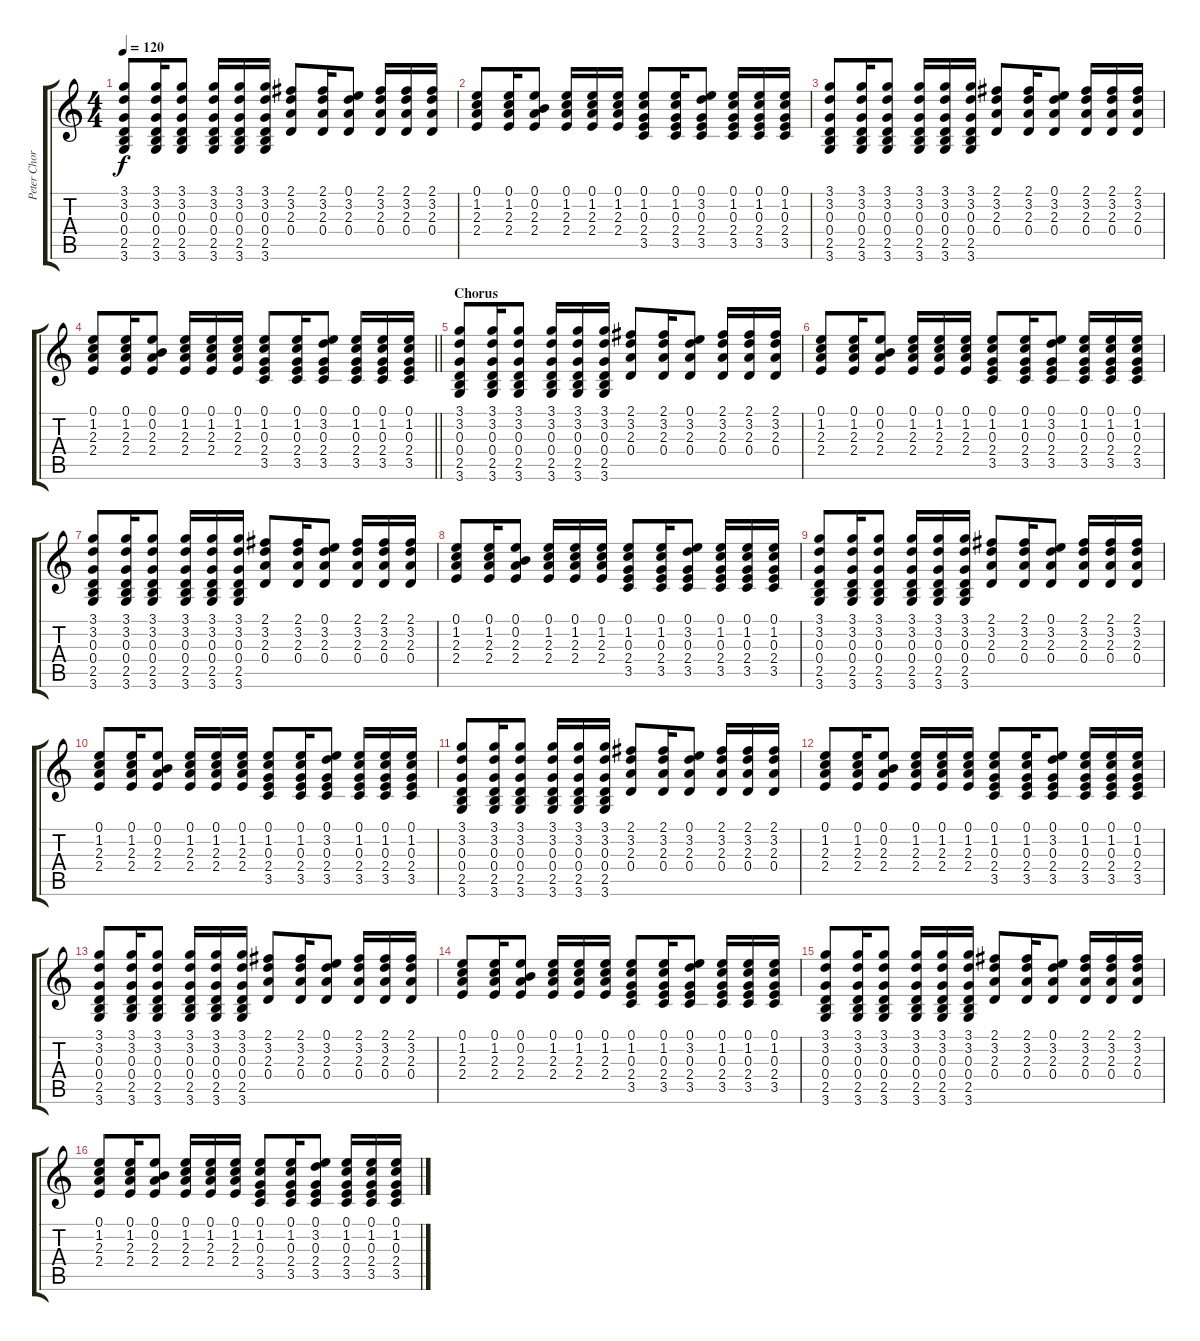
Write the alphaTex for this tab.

\track ("Peter Chorus Effektguitar" "Peter Chor") {instrument electricguitarjazz}
\staff {score tabs}
\tuning (E4 B3 G3 D3 A2 E2) {hide}
\ts (4 4)
\tempo 120
\clef g2
\ks c
(3.1 3.2 0.3 0.4 2.5 3.6).8{dy f} (3.1 3.2 0.3 0.4 2.5 3.6).16 (3.1 3.2 0.3 0.4 2.5 3.6).8 (3.1 3.2 0.3 0.4 2.5 3.6).16 (3.1 3.2 0.3 0.4 2.5 3.6).16 (3.1 3.2 0.3 0.4 2.5 3.6).16 (2.1 3.2 2.3 0.4).8 (2.1 3.2 2.3 0.4).16 (0.1 3.2 2.3 0.4).8 (2.1 3.2 2.3 0.4).16 (2.1 3.2 2.3 0.4).16 (2.1 3.2 2.3 0.4).16 |
(0.1 1.2 2.3 2.4).8 (0.1 1.2 2.3 2.4).16 (0.1 0.2 2.3 2.4).8 (0.1 1.2 2.3 2.4).16 (0.1 1.2 2.3 2.4).16 (0.1 1.2 2.3 2.4).16 (0.1 1.2 0.3 2.4 3.5).8 (0.1 1.2 0.3 2.4 3.5).16 (0.1 3.2 0.3 2.4 3.5).8 (0.1 1.2 0.3 2.4 3.5).16 (0.1 1.2 0.3 2.4 3.5).16 (0.1 1.2 0.3 2.4 3.5).16 |
(3.1 3.2 0.3 0.4 2.5 3.6).8 (3.1 3.2 0.3 0.4 2.5 3.6).16 (3.1 3.2 0.3 0.4 2.5 3.6).8 (3.1 3.2 0.3 0.4 2.5 3.6).16 (3.1 3.2 0.3 0.4 2.5 3.6).16 (3.1 3.2 0.3 0.4 2.5 3.6).16 (2.1 3.2 2.3 0.4).8 (2.1 3.2 2.3 0.4).16 (0.1 3.2 2.3 0.4).8 (2.1 3.2 2.3 0.4).16 (2.1 3.2 2.3 0.4).16 (2.1 3.2 2.3 0.4).16 |
\barLineRight lightlight
(0.1 1.2 2.3 2.4).8 (0.1 1.2 2.3 2.4).16 (0.1 0.2 2.3 2.4).8 (0.1 1.2 2.3 2.4).16 (0.1 1.2 2.3 2.4).16 (0.1 1.2 2.3 2.4).16 (0.1 1.2 0.3 2.4 3.5).8 (0.1 1.2 0.3 2.4 3.5).16 (0.1 3.2 0.3 2.4 3.5).8 (0.1 1.2 0.3 2.4 3.5).16 (0.1 1.2 0.3 2.4 3.5).16 (0.1 1.2 0.3 2.4 3.5).16 |
\section ("" "Chorus")
(3.1 3.2 0.3 0.4 2.5 3.6).8 (3.1 3.2 0.3 0.4 2.5 3.6).16 (3.1 3.2 0.3 0.4 2.5 3.6).8 (3.1 3.2 0.3 0.4 2.5 3.6).16 (3.1 3.2 0.3 0.4 2.5 3.6).16 (3.1 3.2 0.3 0.4 2.5 3.6).16 (2.1 3.2 2.3 0.4).8 (2.1 3.2 2.3 0.4).16 (0.1 3.2 2.3 0.4).8 (2.1 3.2 2.3 0.4).16 (2.1 3.2 2.3 0.4).16 (2.1 3.2 2.3 0.4).16 |
(0.1 1.2 2.3 2.4).8 (0.1 1.2 2.3 2.4).16 (0.1 0.2 2.3 2.4).8 (0.1 1.2 2.3 2.4).16 (0.1 1.2 2.3 2.4).16 (0.1 1.2 2.3 2.4).16 (0.1 1.2 0.3 2.4 3.5).8 (0.1 1.2 0.3 2.4 3.5).16 (0.1 3.2 0.3 2.4 3.5).8 (0.1 1.2 0.3 2.4 3.5).16 (0.1 1.2 0.3 2.4 3.5).16 (0.1 1.2 0.3 2.4 3.5).16 |
(3.1 3.2 0.3 0.4 2.5 3.6).8 (3.1 3.2 0.3 0.4 2.5 3.6).16 (3.1 3.2 0.3 0.4 2.5 3.6).8 (3.1 3.2 0.3 0.4 2.5 3.6).16 (3.1 3.2 0.3 0.4 2.5 3.6).16 (3.1 3.2 0.3 0.4 2.5 3.6).16 (2.1 3.2 2.3 0.4).8 (2.1 3.2 2.3 0.4).16 (0.1 3.2 2.3 0.4).8 (2.1 3.2 2.3 0.4).16 (2.1 3.2 2.3 0.4).16 (2.1 3.2 2.3 0.4).16 |
(0.1 1.2 2.3 2.4).8 (0.1 1.2 2.3 2.4).16 (0.1 0.2 2.3 2.4).8 (0.1 1.2 2.3 2.4).16 (0.1 1.2 2.3 2.4).16 (0.1 1.2 2.3 2.4).16 (0.1 1.2 0.3 2.4 3.5).8 (0.1 1.2 0.3 2.4 3.5).16 (0.1 3.2 0.3 2.4 3.5).8 (0.1 1.2 0.3 2.4 3.5).16 (0.1 1.2 0.3 2.4 3.5).16 (0.1 1.2 0.3 2.4 3.5).16 |
(3.1 3.2 0.3 0.4 2.5 3.6).8 (3.1 3.2 0.3 0.4 2.5 3.6).16 (3.1 3.2 0.3 0.4 2.5 3.6).8 (3.1 3.2 0.3 0.4 2.5 3.6).16 (3.1 3.2 0.3 0.4 2.5 3.6).16 (3.1 3.2 0.3 0.4 2.5 3.6).16 (2.1 3.2 2.3 0.4).8 (2.1 3.2 2.3 0.4).16 (0.1 3.2 2.3 0.4).8 (2.1 3.2 2.3 0.4).16 (2.1 3.2 2.3 0.4).16 (2.1 3.2 2.3 0.4).16 |
(0.1 1.2 2.3 2.4).8 (0.1 1.2 2.3 2.4).16 (0.1 0.2 2.3 2.4).8 (0.1 1.2 2.3 2.4).16 (0.1 1.2 2.3 2.4).16 (0.1 1.2 2.3 2.4).16 (0.1 1.2 0.3 2.4 3.5).8 (0.1 1.2 0.3 2.4 3.5).16 (0.1 3.2 0.3 2.4 3.5).8 (0.1 1.2 0.3 2.4 3.5).16 (0.1 1.2 0.3 2.4 3.5).16 (0.1 1.2 0.3 2.4 3.5).16 |
(3.1 3.2 0.3 0.4 2.5 3.6).8 (3.1 3.2 0.3 0.4 2.5 3.6).16 (3.1 3.2 0.3 0.4 2.5 3.6).8 (3.1 3.2 0.3 0.4 2.5 3.6).16 (3.1 3.2 0.3 0.4 2.5 3.6).16 (3.1 3.2 0.3 0.4 2.5 3.6).16 (2.1 3.2 2.3 0.4).8 (2.1 3.2 2.3 0.4).16 (0.1 3.2 2.3 0.4).8 (2.1 3.2 2.3 0.4).16 (2.1 3.2 2.3 0.4).16 (2.1 3.2 2.3 0.4).16 |
(0.1 1.2 2.3 2.4).8 (0.1 1.2 2.3 2.4).16 (0.1 0.2 2.3 2.4).8 (0.1 1.2 2.3 2.4).16 (0.1 1.2 2.3 2.4).16 (0.1 1.2 2.3 2.4).16 (0.1 1.2 0.3 2.4 3.5).8 (0.1 1.2 0.3 2.4 3.5).16 (0.1 3.2 0.3 2.4 3.5).8 (0.1 1.2 0.3 2.4 3.5).16 (0.1 1.2 0.3 2.4 3.5).16 (0.1 1.2 0.3 2.4 3.5).16 |
(3.1 3.2 0.3 0.4 2.5 3.6).8 (3.1 3.2 0.3 0.4 2.5 3.6).16 (3.1 3.2 0.3 0.4 2.5 3.6).8 (3.1 3.2 0.3 0.4 2.5 3.6).16 (3.1 3.2 0.3 0.4 2.5 3.6).16 (3.1 3.2 0.3 0.4 2.5 3.6).16 (2.1 3.2 2.3 0.4).8 (2.1 3.2 2.3 0.4).16 (0.1 3.2 2.3 0.4).8 (2.1 3.2 2.3 0.4).16 (2.1 3.2 2.3 0.4).16 (2.1 3.2 2.3 0.4).16 |
(0.1 1.2 2.3 2.4).8 (0.1 1.2 2.3 2.4).16 (0.1 0.2 2.3 2.4).8 (0.1 1.2 2.3 2.4).16 (0.1 1.2 2.3 2.4).16 (0.1 1.2 2.3 2.4).16 (0.1 1.2 0.3 2.4 3.5).8 (0.1 1.2 0.3 2.4 3.5).16 (0.1 3.2 0.3 2.4 3.5).8 (0.1 1.2 0.3 2.4 3.5).16 (0.1 1.2 0.3 2.4 3.5).16 (0.1 1.2 0.3 2.4 3.5).16 |
(3.1 3.2 0.3 0.4 2.5 3.6).8 (3.1 3.2 0.3 0.4 2.5 3.6).16 (3.1 3.2 0.3 0.4 2.5 3.6).8 (3.1 3.2 0.3 0.4 2.5 3.6).16 (3.1 3.2 0.3 0.4 2.5 3.6).16 (3.1 3.2 0.3 0.4 2.5 3.6).16 (2.1 3.2 2.3 0.4).8 (2.1 3.2 2.3 0.4).16 (0.1 3.2 2.3 0.4).8 (2.1 3.2 2.3 0.4).16 (2.1 3.2 2.3 0.4).16 (2.1 3.2 2.3 0.4).16 |
(0.1 1.2 2.3 2.4).8 (0.1 1.2 2.3 2.4).16 (0.1 0.2 2.3 2.4).8 (0.1 1.2 2.3 2.4).16 (0.1 1.2 2.3 2.4).16 (0.1 1.2 2.3 2.4).16 (0.1 1.2 0.3 2.4 3.5).8 (0.1 1.2 0.3 2.4 3.5).16 (0.1 3.2 0.3 2.4 3.5).8 (0.1 1.2 0.3 2.4 3.5).16 (0.1 1.2 0.3 2.4 3.5).16 (0.1 1.2 0.3 2.4 3.5).16
